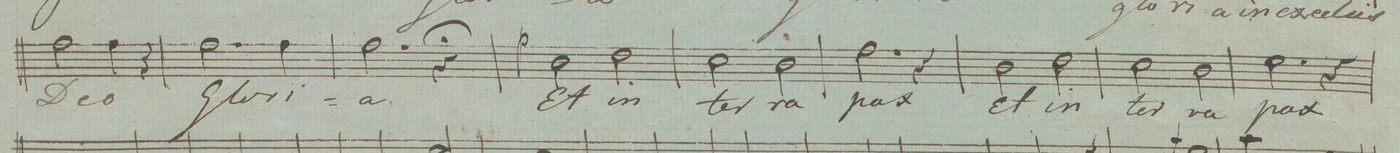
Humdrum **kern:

**kern	**text	**dynam
*I"Baſso. Tutti. i Solo odkąd piſano.	*	*
*clefF4	*	*
*k[]	*	*
*met(c)	*	*
*M4/4	*	*
2A\	De-	.
4A\	-o	.
4r	.	.
=13	=13	=13
2.A\	Glo-	.
4A\	-ri-	.
=14	=14	=14
2.A\	-a	.
4r;	.	.
=15	=15	=15
2D\	Et	p
2F\	in	.
=16	=16	=16
2E\	ter-	.
2D\	-ra	.
=17	=17	=17
2.A\	pax	.
4r	.	.
=18	=18	=18
2D\	Et	.
2F\	in	.
=19	=19	=19
2E\	ter-	.
2D\	-ra	.
=20	=20	=20
2.G\	pax	.
4r	.	.
=21	=21	=21
*-	*-	*-
